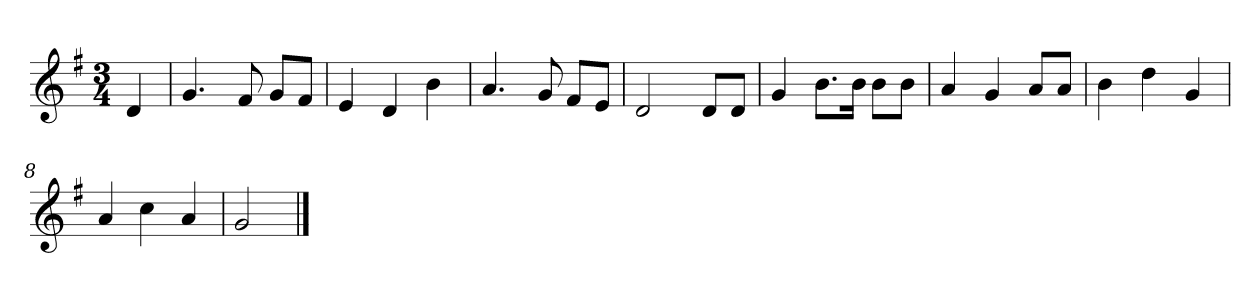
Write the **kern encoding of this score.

**kern
*part1
*staff1
*k[f#]
*M3/4
*MM120
=
4d
=1
4.g
8f#
8gL
8f#J
=2
4e
4d
4b
=3
4.a
8g
8f#L
8eJ
=4
2d
8dL
8dJ
=5
4g
8.bL
16bJk
8bL
8bJ
=6
4a
4g
8aL
8aJ
=7
4b
4dd
4g
=8
4a
4cc
4a
=9
2g
==
*-
